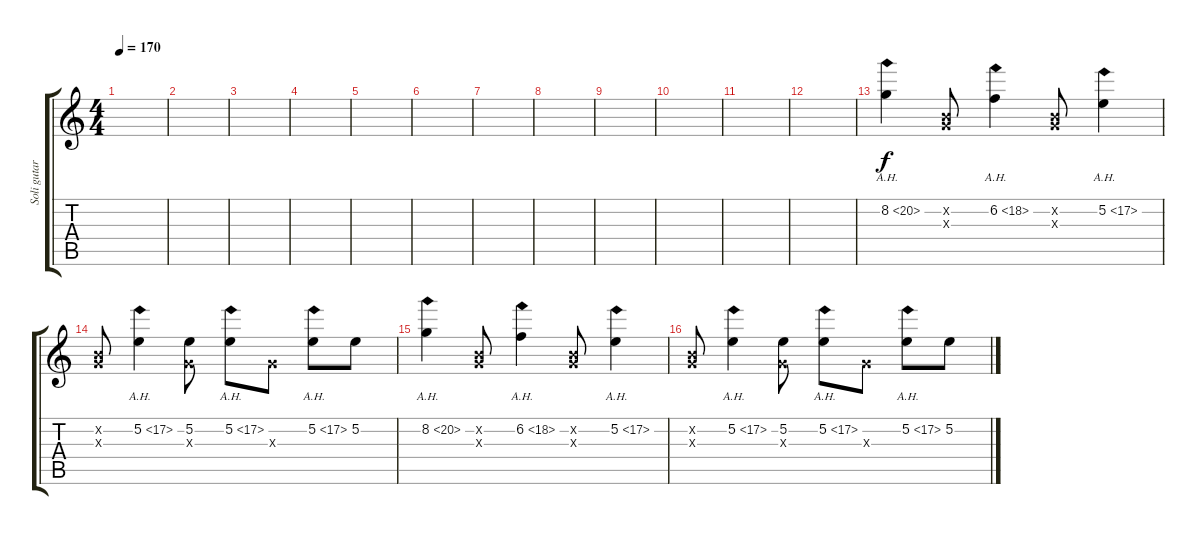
\track ("Soli gutarr" "Soli gutar") {instrument electricguitarclean}
\staff {score tabs}
\tuning (E4 B3 G3 D3 A2 E2) {hide}
\ts (4 4)
\tempo 170
\clef g2
\ks c
|
|
|
|
|
|
|
|
|
|
|
|
8.2{ah 12}.4{balance 13} (0.2{x} 0.3{x}).8 6.2{ah 12}.4 (0.2{x} 0.3{x}).8 5.2{ah 12}.4 |
(0.2{x} 0.3{x}).8 5.2{ah 12}.4 (5.2 0.3{x}).8 5.2{ah 12}.8 0.3{x}.8 5.2{ah 12}.8 5.2.8 |
8.2{ah 12}.4 (0.2{x} 0.3{x}).8 6.2{ah 12}.4 (0.2{x} 0.3{x}).8 5.2{ah 12}.4 |
(0.2{x} 0.3{x}).8 5.2{ah 12}.4 (5.2 0.3{x}).8 5.2{ah 12}.8 0.3{x}.8 5.2{ah 12}.8 5.2.8
